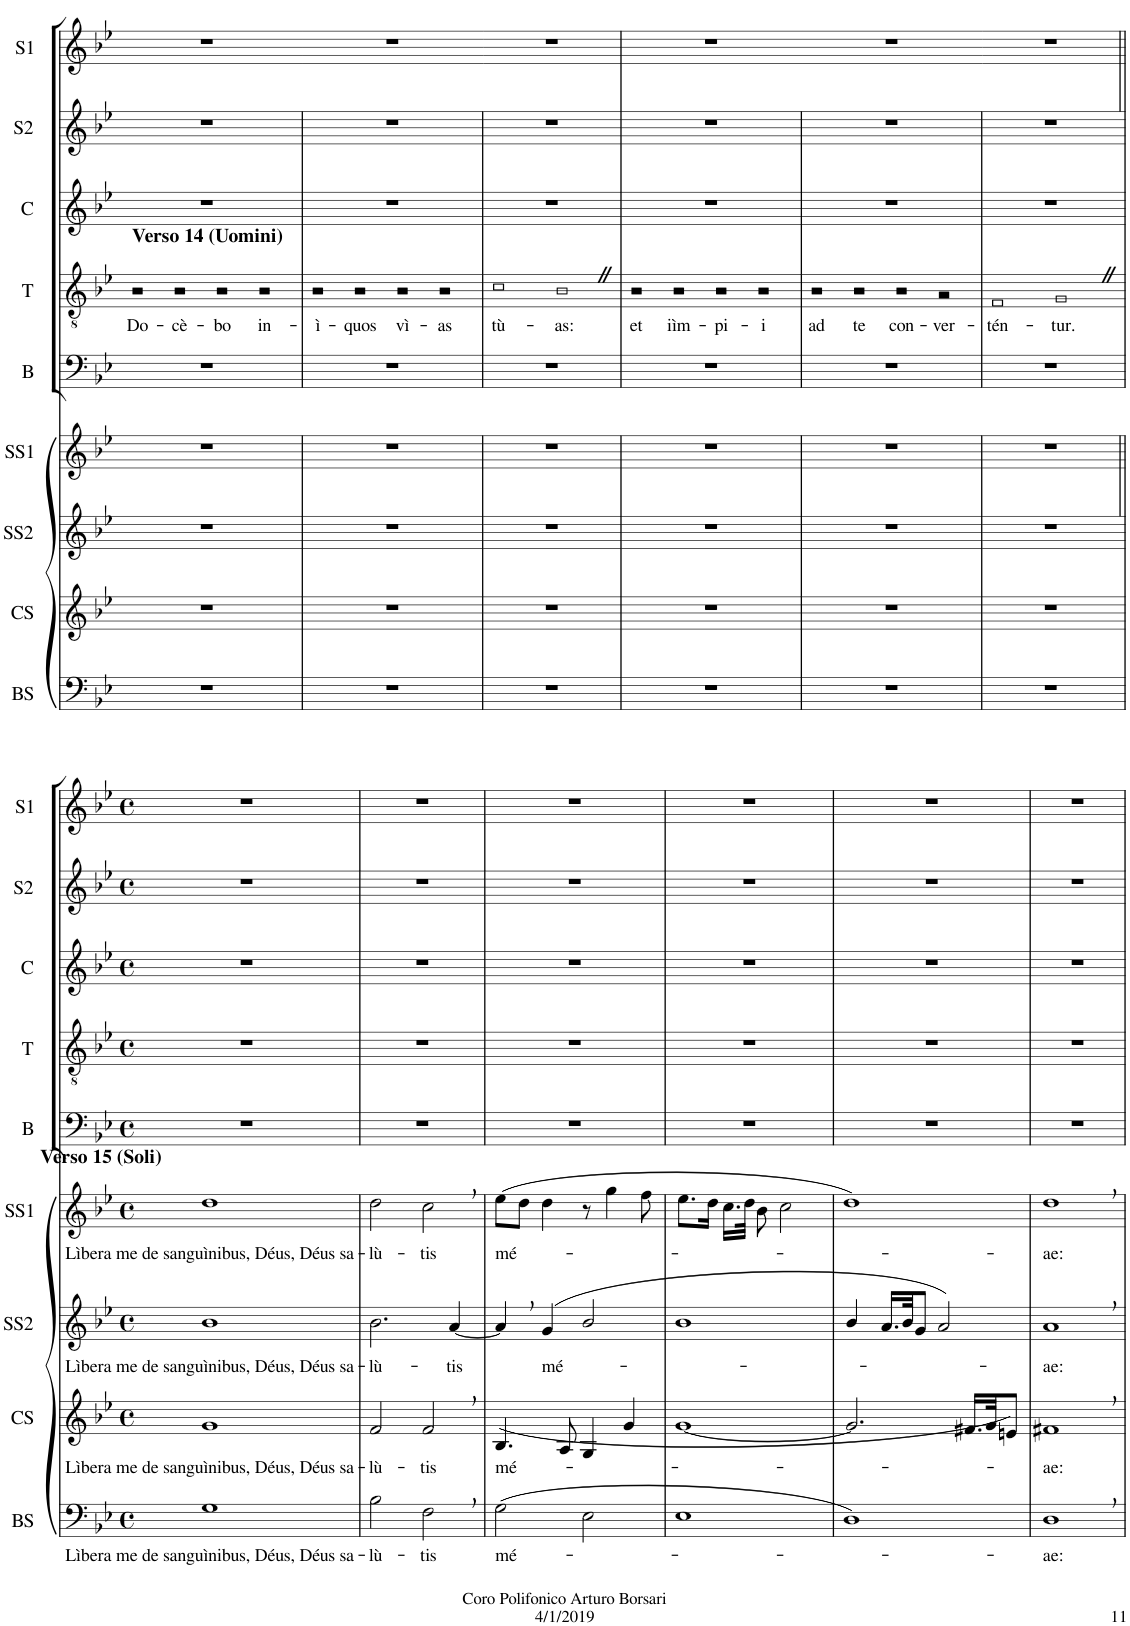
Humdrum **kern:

**kern	**text	**kern	**text	**kern	**text	**kern	**text	**kern	**text
*part5	*part5	*part4	*part4	*part3	*part3	*part2	*part2	*part1	*part1
*staff5	*staff5	*staff4	*staff4	*staff3	*staff3	*staff2	*staff2	*staff1	*staff1
*I"BS	*	*I"CS	*	*I"SS2	*	*I"SS1	*	*I"T	*
*I'BS	*	*I'CS	*	*I'SS2	*	*I'SS1	*	*I'T	*
!!LO:PB:g=z
*clefF4	*	*clefG2	*	*clefG2	*	*clefG2	*	*clefGv2	*
*	*	*	*	*Trd1c2	*	*Trd1c2	*	*	*
*k[b-e-]	*	*k[b-e-]	*	*k[b-e-]	*	*k[b-e-]	*	*k[b-e-]	*
*B-:	*	*B-:	*	*B-:	*	*B-:	*	*B-:	*
*M4/4	*	*M4/4	*	*M4/4	*	*M4/4	*	*M4/4	*
*met(c)	*	*met(c)	*	*met(c)	*	*met(c)	*	*met(c)	*
=1	=1	=1	=1	=1	=1	=1	=1	=1	=1
!	!	!	!	!	!	!	!	!LO:TX:a:B:t=Verso 14 (Uomini)	!
!	!	!	!	!	!	!	!	!	!LO:LY:b
1r	.	1r	.	1r	.	1r	.	4B-	Do-
!	!	!	!	!	!	!	!	!	!LO:LY:b
.	.	.	.	.	.	.	.	4B-	-cè-
!	!	!	!	!	!	!	!	!	!LO:LY:b
.	.	.	.	.	.	.	.	4B-	-bo
!	!	!	!	!	!	!	!	!	!LO:LY:b
.	.	.	.	.	.	.	.	4B-	in-
=2-	=2-	=2-	=2-	=2-	=2-	=2-	=2-	=2-	=2-
!	!	!	!	!	!	!	!	!	!LO:LY:b
1r	.	1r	.	1r	.	1r	.	4B-	-ì-
!	!	!	!	!	!	!	!	!	!LO:LY:b
.	.	.	.	.	.	.	.	4B-	-quos
!	!	!	!	!	!	!	!	!	!LO:LY:b
.	.	.	.	.	.	.	.	4B-	vì-
!	!	!	!	!	!	!	!	!	!LO:LY:b
.	.	.	.	.	.	.	.	4B-	-as
=3-	=3-	=3-	=3-	=3-	=3-	=3-	=3-	=3-	=3-
!	!	!	!	!	!	!	!	!	!LO:LY:b
1r	.	1r	.	1r	.	1r	.	2c	tù-
!	!	!	!	!	!	!	!	!	!LO:LY:b
.	.	.	.	.	.	.	.	2B-Z	as:
=4	=4	=4	=4	=4	=4	=4	=4	=4	=4
!	!	!	!	!	!	!	!	!	!LO:LY:b
1r	.	1r	.	1r	.	1r	.	4B-	-et
!	!	!	!	!	!	!	!	!	!LO:LY:b
.	.	.	.	.	.	.	.	4B-	iìm-
!	!	!	!	!	!	!	!	!	!LO:LY:b
.	.	.	.	.	.	.	.	4B-	-pi-
!	!	!	!	!	!	!	!	!	!LO:LY:b
.	.	.	.	.	.	.	.	4B-	-i
=5-	=5-	=5-	=5-	=5-	=5-	=5-	=5-	=5-	=5-
!	!	!	!	!	!	!	!	!	!LO:LY:b
1r	.	1r	.	1r	.	1r	.	4B-	ad
!	!	!	!	!	!	!	!	!	!LO:LY:b
.	.	.	.	.	.	.	.	4B-	te
!	!	!	!	!	!	!	!	!	!LO:LY:b
.	.	.	.	.	.	.	.	4B-	con-
!	!	!	!	!	!	!	!	!	!LO:LY:b
.	.	.	.	.	.	.	.	4A	-ver-
=6-	=6-	=6-	=6-	=6-	=6-	=6-	=6-	=6-	=6-
!	!	!	!	!	!	!	!	!	!LO:LY:b
1r	.	1r	.	1r	.	1r	.	2F	-tén-
!	!	!	!	!	!	!	!	!	!LO:LY:b
.	.	.	.	.	.	.	.	2GZ	-tur.
!!LO:LB:g=z
=1||	=1||	=1||	=1||	=1||	=1||	=1||	=1||	=1||	=1||
*M4/4	*	*M4/4	*	*M4/4	*	*M4/4	*	*M4/4	*
*met(c)	*	*met(c)	*	*met(c)	*	*met(c)	*	*met(c)	*
!	!	!	!	!	!	!LO:TX:a:B:t=Verso 15 (Soli)	!	!	!
!	!LO:LY:b	!	!LO:LY:b	!	!LO:LY:b	!	!LO:LY:b	!	!
1G	Lìbera me de sanguìnibus, Déus, Déus sa-	1g	Lìbera me de sanguìnibus, Déus, Déus sa-	1b-	Lìbera me de sanguìnibus, Déus, Déus sa-	1dd	Lìbera me de sanguìnibus, Déus, Déus sa-	1r	.
=2	=2	=2	=2	=2	=2	=2	=2	=2	=2
!	!LO:LY:b	!	!LO:LY:b	!	!LO:LY:b	!	!LO:LY:b	!	!
2B-\	-lù-	2f/	-lù-	2.b-\	-lù-	2dd\	-lù-	1r	.
!	!LO:LY:b	!	!LO:LY:b	!	!	!	!LO:LY:b	!	!
2F,\	-tis	2f,/	-tis	.	.	2cc,\	-tis	.	.
!	!	!	!	!	!LO:LY:b	!	!	!	!
.	.	.	.	[4a/	-tis	.	.	.	.
=3	=3	=3	=3	=3	=3	=3	=3	=3	=3
!	!LO:LY:b	!	!LO:LY:b	!	!	!	!LO:LY:b	!	!
(2G\	mé-	(4.B-/	mé-	4a,/]	.	(8ee-\L	mé-	1r	.
.	.	.	.	.	.	8dd\J	.	.	.
!	!	!	!	!	!LO:LY:b	!	!	!	!
.	.	.	.	(4g/	mé-	4dd\	.	.	.
.	.	8A/	.	.	.	.	.	.	.
2E-\	.	4G/	.	2b-/	.	8r	.	.	.
.	.	.	.	.	.	4gg\	.	.	.
.	.	4g/	.	.	.	.	.	.	.
.	.	.	.	.	.	8ff\	.	.	.
=4	=4	=4	=4	=4	=4	=4	=4	=4	=4
1E-	.	[1g	.	1b-	.	8.ee-\L	.	1r	.
.	.	.	.	.	.	16dd\Jk	.	.	.
.	.	.	.	.	.	16.cc\LL	.	.	.
.	.	.	.	.	.	32dd\JJk	.	.	.
.	.	.	.	.	.	8b-\	.	.	.
.	.	.	.	.	.	2cc\	.	.	.
=5	=5	=5	=5	=5	=5	=5	=5	=5	=5
1D)	.	2.g/]	.	4b-/	.	1dd)	.	1r	.
.	.	.	.	16.a/LL	.	.	.	.	.
.	.	.	.	32b-/JK	.	.	.	.	.
.	.	.	.	8g/J	.	.	.	.	.
.	.	.	.	2a/)	.	.	.	.	.
.	.	16.f#X/LL	.	.	.	.	.	.	.
.	.	32g/JK	.	.	.	.	.	.	.
.	.	8en/J)	.	.	.	.	.	.	.
=6	=6	=6	=6	=6	=6	=6	=6	=6	=6
!	!LO:LY:b	!	!LO:LY:b	!	!LO:LY:b	!	!LO:LY:b	!	!
1D,	-ae:	1f#X,	-ae:	1a,	-ae:	1dd,	-ae:	1r	.
=	=	=	=	=	=	=	=	=	=
*-	*-	*-	*-	*-	*-	*-	*-	*-	*-
